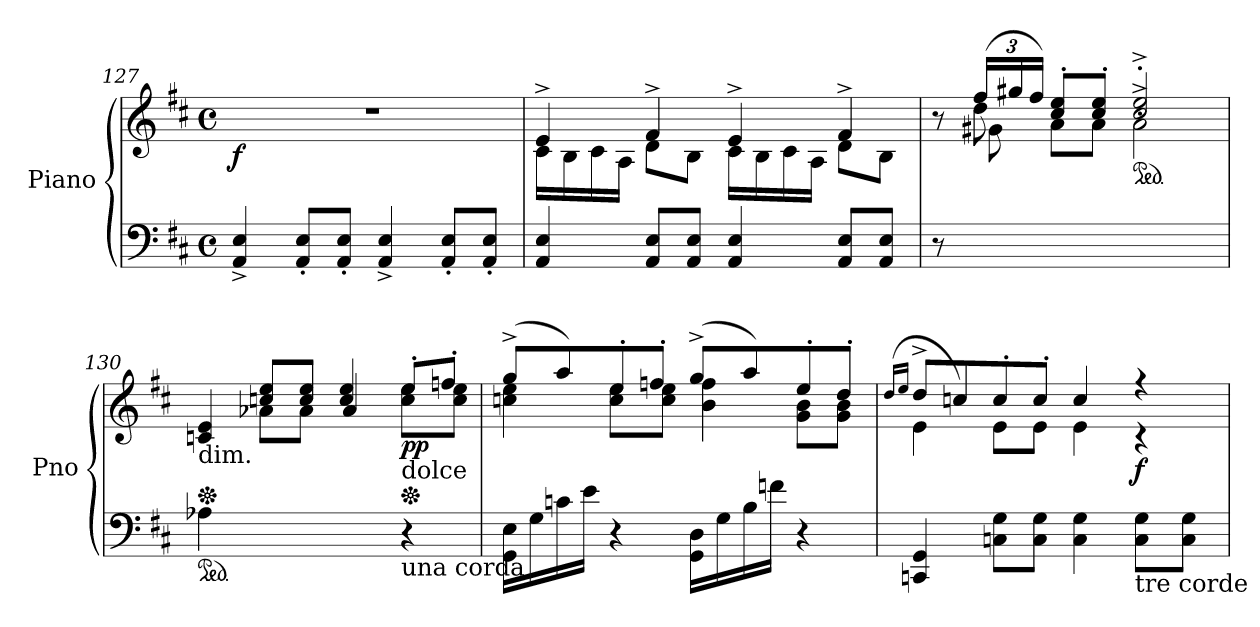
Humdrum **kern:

**kern	**kern	**dynam
*part1	*part1	*part1
*staff2	*staff1	*staff1/2
*I"Piano	*	*
*I'Pno	*	*
!!LO:LB:g=z
*clefF4	*clefG2	*
*k[f#c#]	*k[f#c#]	*
*D:	*D:	*
*M4/4	*M4/4	*
*met(c)	*met(c)	*
=127	=127	=127
!	!	!LO:DY:b
4AA/^ 4E/^	1r	f
8AA/' 8E/'L	.	.
8AA/' 8E/'J	.	.
4AA/^ 4E/^	.	.
8AA/' 8E/'L	.	.
8AA/' 8E/'J	.	.
=128	=128	=128
*	*^	*
4AA/ 4E/	4e^/	16c#\LL	.
.	.	16B\	.
.	.	16c#\	.
.	.	16A\JJ	.
8AA/ 8E/L	4f#^/	8d\L	.
8AA/ 8E/J	.	8B\J	.
4AA/ 4E/	4e^/	16c#\LL	.
.	.	16B\	.
.	.	16c#\	.
.	.	16A\JJ	.
8AA/ 8E/L	4f#^/	8d\L	.
8AA/ 8E/J	.	8B\J	.
=129	=129	=129	=129
*	*	*^	*
8r	8r	8ryy	8ryy	.
*	*Xbrackettup	*	*	*
2..ryy	(24ff#/LL	8dd\	8g#X\	.
.	24gg#X/	.	.	.
.	24ff#/JJ)	.	.	.
.	8cc#/' 8ee/'L	2.ryy	8a\L	.
.	8cc#/' 8ee/'J	.	8a\J	.
*	*ped	*	*	*
.	2cc#/'^ 2ee/'^	.	2a'^\	.
=130	=130	=130	=130	=130
*ped	*	*	*	*
*	*Xped	*	*	*
!	!LO:TX:b:t=dim.	!	!	!
4A-X\	4cn/ 4e/	2.ryy	4ryy	.
2ryy	8ccn/ 8ee/L	.	8a-X\L	.
.	8cc/ 8ee/J	.	8a-\J	.
.	4cc/ 4ee/	.	4a-/	.
*	*Xped	*	*	*
!	!LO:TX:b:t=dolce	!	!	!
!LO:TX:b:t=una corda	!	!	!	!
!	!	!	!	!LO:DY:b
4r	8ee'/L	8cc\ 8ee\L	4ryy	pp
.	8ffn'/J	8cc\ 8ee\J	.	.
*	*	*v	*v	*
=131	=131	=131	=131
16GG\ 16E\LL	(8gg^/L	4ccn\ 4ee\	.
16G\	.	.	.
16cn\	8aa/)	.	.
16e\JJ	.	.	.
4r	8ee'/	8cc\ 8ee\L	.
.	8ffn'/J	8cc\ 8ee\J	.
16GG\ 16D\LL	(8gg^/L	4b\ 4ff\	.
16G\	.	.	.
16B\	8aa/)	.	.
16fn\JJ	.	.	.
4r	8ee'/	8g\ 8b\L	.
.	8dd'/J	8g\ 8b\J	.
!!LO:LB:g=z	!!
=132	=132	=132	=132
.	(16qdd/LL	.	.
.	16qee/JJ	.	.
4CCn/ 4GG/	8dd^/L	4e\	.
.	8ccn/)	.	.
8Cn\ 8G\L	8cc'/	8e\L	.
8C\ 8G\J	8cc'/J	8e\J	.
4C\ 4G\	4cc/	4e\	.
!LO:TX:b:t=tre corde	!	!	!
!	!	!	!LO:DY:b
8C\ 8G\L	4r	4r	f
8C\ 8G\J	.	.	.
*	*v	*v	*
=	=	=
*-	*-	*-
